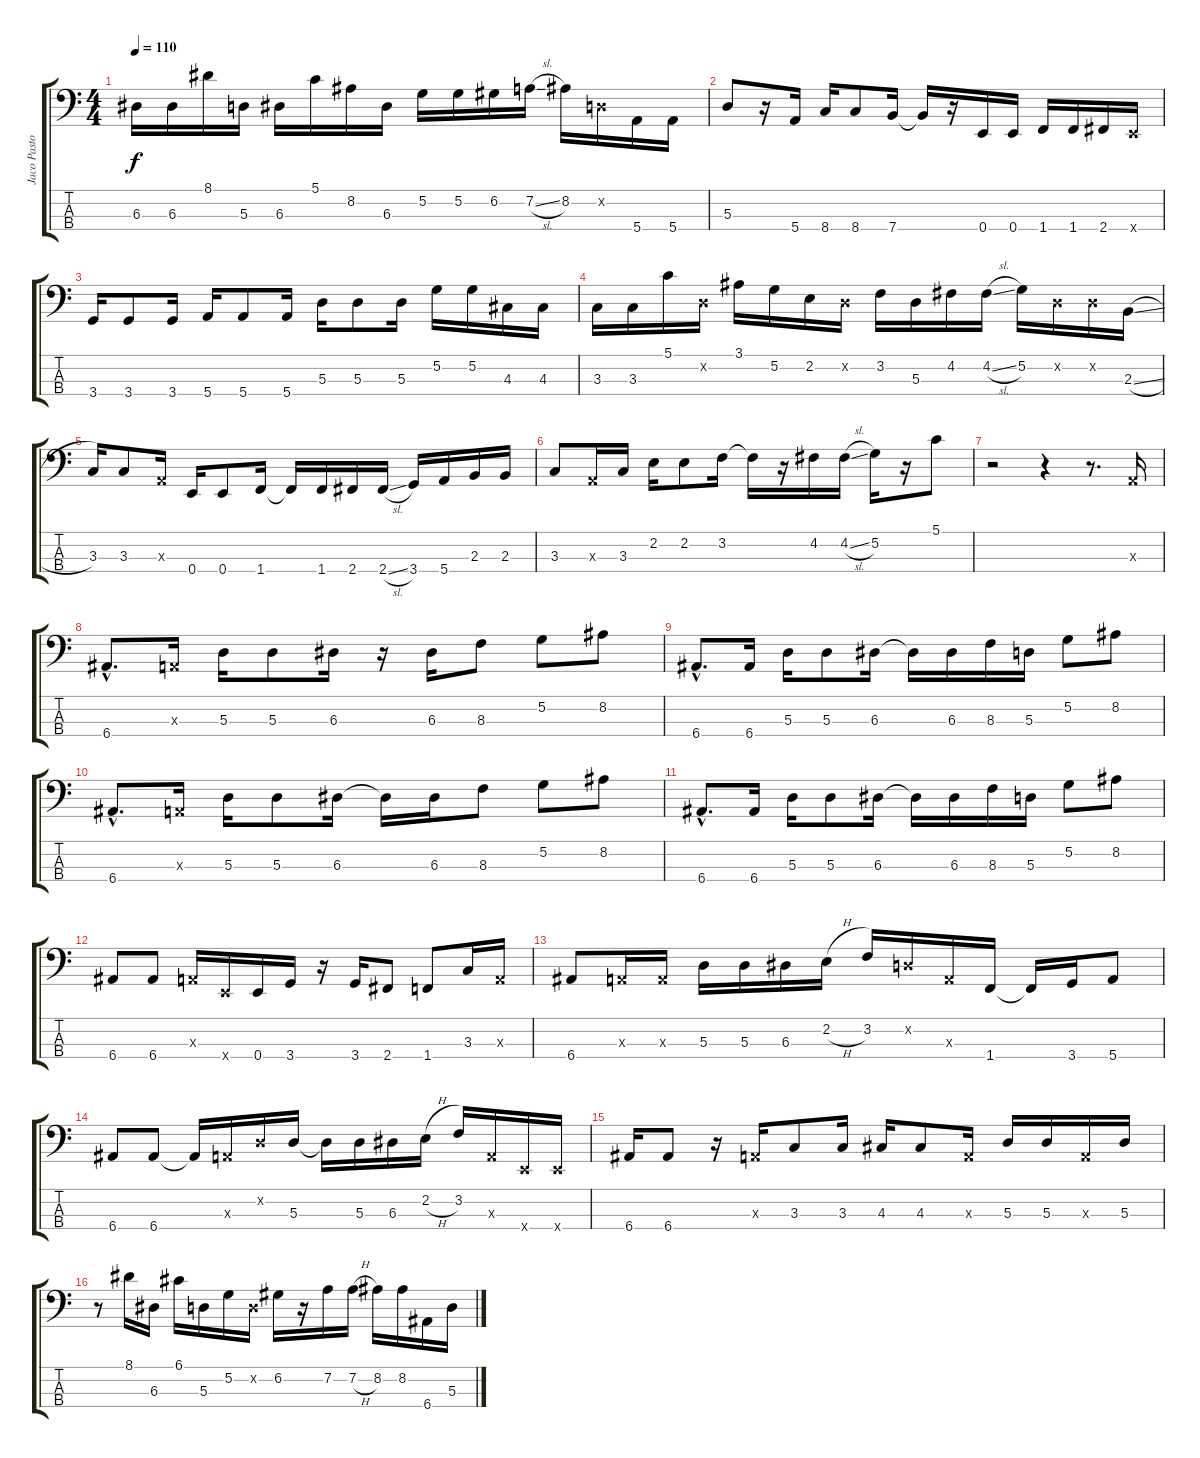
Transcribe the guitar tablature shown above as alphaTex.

\track ("Jaco Pastorius" "Jaco Pasto") {instrument fretlessbass}
\staff {score tabs}
\tuning (G2 D2 A1 E1) {hide}
\ts (4 4)
\tempo 110
\clef f4
\ks c
6.3.16{dy f} 6.3.16 8.1.16 5.3.16 6.3.16 5.1.16 8.2.16 6.3.16 5.2.16 5.2.16 6.2.16 7.2{sl}.16 8.2.16 0.2{x}.16 5.4.16 5.4.16 |
5.3.8 r.16 5.4.16 8.4.16 8.4.8 7.4.16 7.4{t}.16 r.16 0.4.16 0.4.16 1.4.16 1.4.16 2.4.16 0.4{x}.16 |
3.4.16 3.4.8 3.4.16 5.4.16 5.4.8 5.4.16 5.3.16 5.3.8 5.3.16 5.2.16 5.2.16 4.3.16 4.3.16 |
3.3.16 3.3.16 5.1.16 0.2{x}.16 3.1.16 5.2.16 2.2.16 0.2{x}.16 3.2.16 5.3.16 4.2.16 4.2{sl}.16 5.2.16 0.2{x}.16 0.2{x}.16 2.3{sl}.16 |
3.3.16 3.3.8 0.3{x}.16 0.4.16 0.4.8 1.4.16 1.4{t}.16 1.4.16 2.4.16 2.4{sl}.16 3.4.16 5.4.16 2.3.16 2.3.16 |
3.3.8 0.3{x}.16 3.3.16 2.2.16 2.2.8 3.2.16 3.2{t}.16 r.16 4.2.16 4.2{sl}.16 5.2.16 r.16 5.1.8 |
r.2 r.4 r.8{d} 0.3{x}.16 |
6.4{hac}.8{d} 0.3{x}.16 5.3.16 5.3.8 6.3.16 r.16 6.3.16 8.3.8 5.2.8 8.2.8 |
6.4{hac}.8{d} 6.4.16 5.3.16 5.3.8 6.3.16 6.3{t}.16 6.3.16 8.3.16 5.3.16 5.2.8 8.2.8 |
6.4{hac}.8{d} 0.3{x}.16 5.3.16 5.3.8 6.3.16 6.3{t}.16 6.3.16 8.3.8 5.2.8 8.2.8 |
6.4{hac}.8{d} 6.4.16 5.3.16 5.3.8 6.3.16 6.3{t}.16 6.3.16 8.3.16 5.3.16 5.2.8 8.2.8 |
6.4.8 6.4.8 0.3{x}.16 0.4{x}.16 0.4.16 3.4.16 r.16 3.4.16 2.4.8 1.4.8 3.3.16 0.3{x}.16 |
6.4.8 0.3{x}.16 0.3{x}.16 5.3.16 5.3.16 6.3.16 2.2{h}.16 3.2.16 0.2{x}.16 0.3{x}.16 1.4.16 1.4{t}.16 3.4.16 5.4.8 |
6.4.8 6.4.8 6.4{t}.16 0.3{x}.16 0.2{x}.16 5.3.16 5.3{t}.16 5.3.16 6.3.16 2.2{h}.16 3.2.16 0.3{x}.16 0.4{x}.16 0.4{x}.16 |
6.4.16 6.4.8 r.16 0.3{x}.16 3.3.8 3.3.16 4.3.16 4.3.8 0.3{x}.16 5.3.16 5.3.16 0.3{x}.16 5.3.16 |
r.8 8.1.16 6.3.16 6.1.16 5.3.16 5.2.16 0.2{x}.16 6.2.16 r.16 7.2.16 7.2{h}.16 8.2.16 8.2.16 6.4.16 5.3{sl}.16
